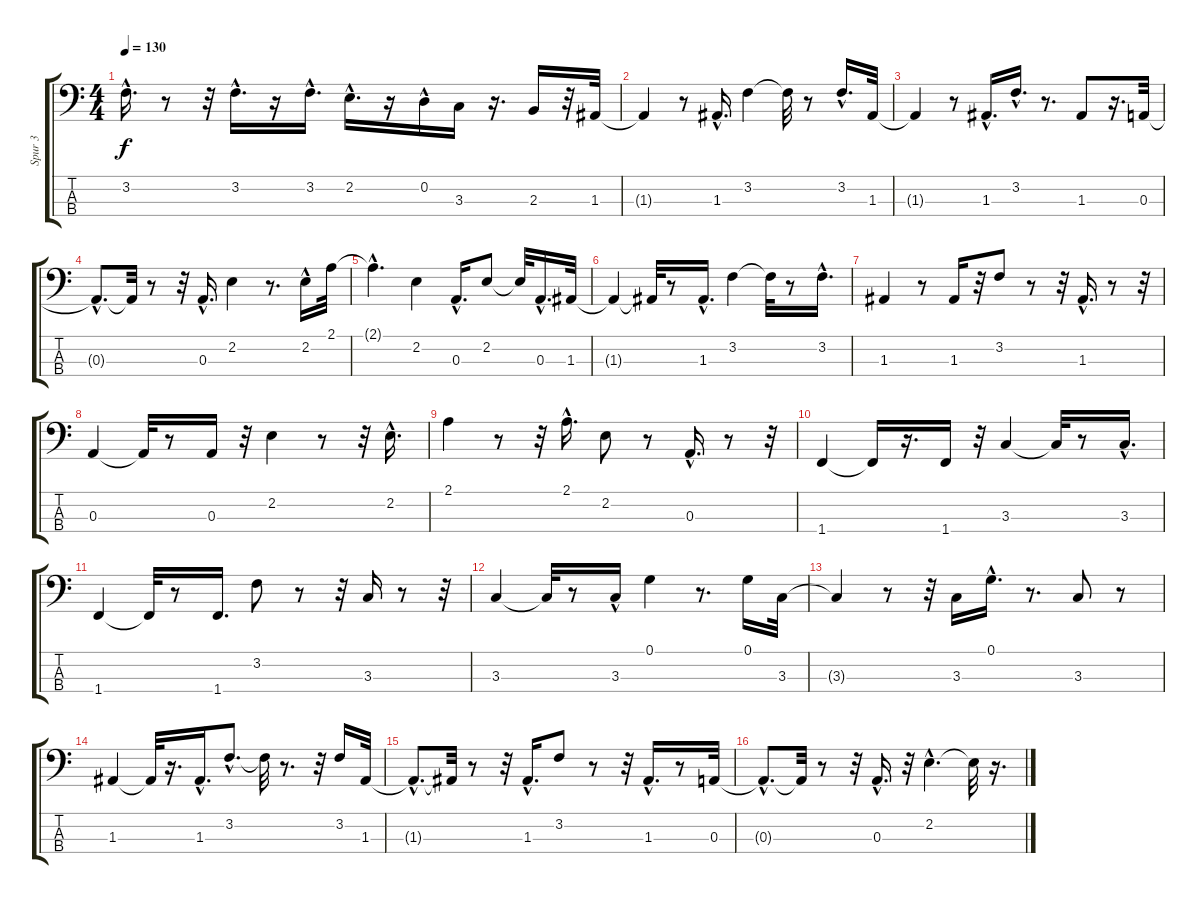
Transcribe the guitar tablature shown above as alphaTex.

\track ("Spur 3" "Spur 3") {instrument fretlessbass}
\staff {score tabs}
\tuning (G2 D2 A1 E1) {hide}
\ts (4 4)
\tempo 130
\clef f4
\ks c
3.2{hac}.16{d dy f} r.8 r.32 3.2{hac}.16{d} r.16 3.2{hac}.16{d} 2.2{hac}.16{d} r.16 0.2{hac}.16 3.3.16 r.16{d} 2.3.16 r.32 1.3.32 |
1.3{t}.4 r.8 1.3{hac}.16{d} 3.2.4 3.2{t}.32 r.8 3.2{hac}.16{d} 1.3.32 |
1.3{t}.4 r.8 1.3{hac}.16{d} 3.2{hac}.16{d} r.8{d} 1.3.8 r.16{d} 0.3.32 |
0.3{hac t}.8{d} 0.3{t}.32 r.8 r.32 0.3{hac}.16{d} 2.2.4 r.8{d} 2.2{hac}.16 2.1.32 |
2.1{hac t}.4{d} 2.2.4 0.3{hac}.16{d} 2.2.8 2.2{t}.32 0.3{hac}.16{d} 1.3.32 |
1.3{t}.4 1.3{t}.32 r.8 1.3{hac}.16{d} 3.2.4 3.2{t}.32 r.8 3.2{hac}.16{d} |
1.3.4 r.8 1.3.16 r.32 3.2.8 r.8 r.32 1.3{hac}.16{d} r.8 r.32 |
0.3.4 0.3{t}.32 r.8 0.3.16 r.32 2.2.4 r.8 r.32 2.2{hac}.16{d} |
2.1.4 r.8 r.32 2.1{hac}.16{d} 2.2.8 r.8 0.3{hac}.16{d} r.8 r.32 |
1.4.4 1.4{t}.16 r.16{d} 1.4.16 r.32 3.3.4 3.3{t}.32 r.8 3.3{hac}.16{d} |
1.4.4 1.4{t}.32 r.8 1.4.16{d} 3.2.8 r.8 r.32 3.3.16 r.8 r.32 |
3.3.4 3.3{t}.32 r.8 3.3{hac}.16 0.1.4 r.8{d} 0.1.16 3.3.32 |
3.3{t}.4 r.8 r.32 3.3.16 0.1{hac}.16{d} r.8{d} 3.3.8 r.8 |
1.3.4 1.3{t}.32 r.16{d} 1.3{hac}.16{d} 3.2{hac}.8{d} 3.2{t}.32 r.8{d} r.32 3.2.16 1.3.32 |
1.3{hac t}.8{d} 1.3{t}.32 r.8 r.32 1.3{hac}.16{d} 3.2.8 r.8 r.32 1.3{hac}.16{d} r.8 0.3.32 |
0.3{hac t}.8{d} 0.3{t}.32 r.8 r.32 0.3{hac}.16{d} r.32 2.2{hac}.4{d} 2.2{t}.32 r.16{d}
